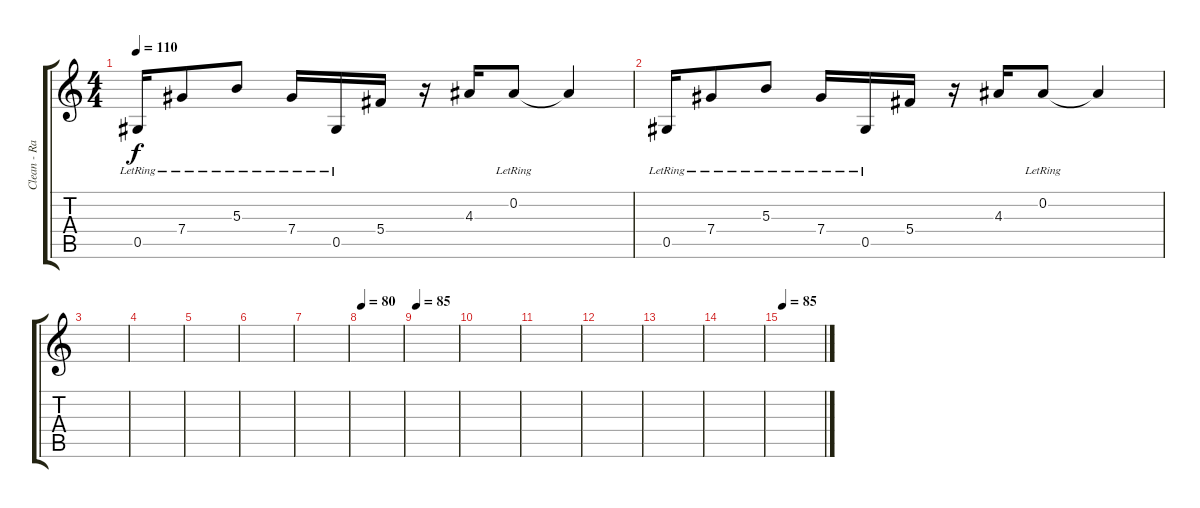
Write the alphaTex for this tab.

\track ("Clean - Randy" "Clean - Ra") {instrument electricguitarclean}
\staff {score tabs}
\tuning (Eb4 Bb3 Gb3 Db3 Ab2 Eb2) {hide}
\ts (4 4)
\tempo 110
\clef g2
\ks c
0.5{lr}.16{dy f} 7.4{lr}.8 5.3{lr}.8 7.4{lr}.16 0.5{lr}.16 5.4.16 r.16 4.3.16 0.2{lr}.8 0.2{t}.4 |
0.5{lr}.16 7.4{lr}.8 5.3{lr}.8 7.4{lr}.16 0.5{lr}.16 5.4.16 r.16 4.3.16 0.2{lr}.8 0.2{t}.4 |
|
|
|
|
|
\tempo 80
|
\tempo 85
|
|
|
|
|
|
\tempo 85
